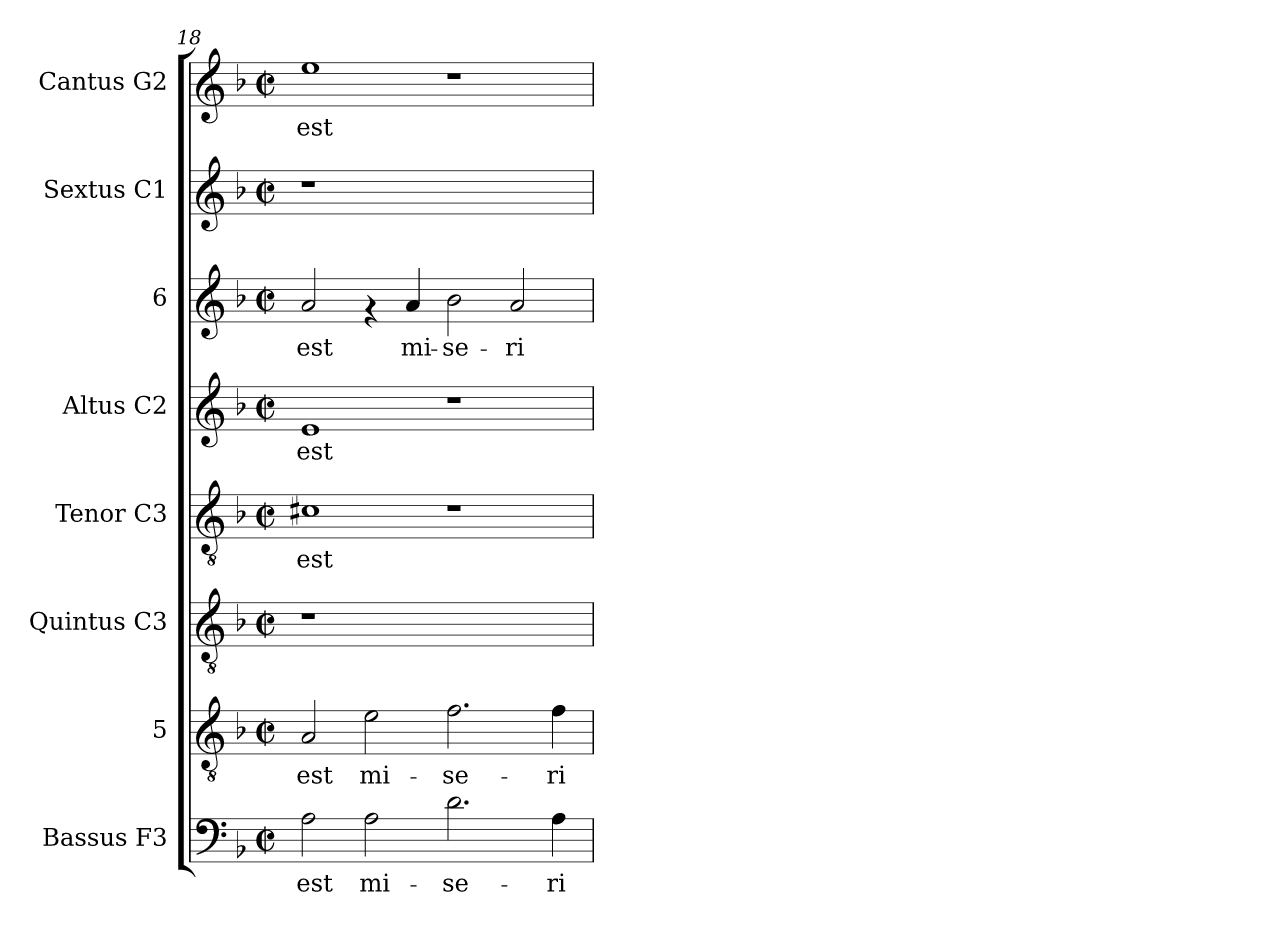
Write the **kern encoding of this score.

**kern	**text	**kern	**text	**kern	**kern	**text	**kern	**text	**kern	**text	**kern	**kern	**text
*part8	*part8	*part7	*part7	*part6	*part5	*part5	*part4	*part4	*part3	*part3	*part2	*part1	*part1
*staff8	*staff8	*staff7	*staff7	*staff6	*staff5	*staff5	*staff4	*staff4	*staff3	*staff3	*staff2	*staff1	*staff1
*I"Bassus  F3	*	*I"5	*	*I"Quintus  C3	*I"Tenor  C3	*	*I"Altus  C2	*	*I"6	*	*I"Sextus  C1	*I"Cantus  G2	*
*I'B	*	*	*	*	*I'T	*	*I'A	*	*	*	*	*I'C	*
*clefF4	*	*clefGv2	*	*clefGv2	*clefGv2	*	*clefG2	*	*clefG2	*	*clefG2	*clefG2	*
*k[b-]	*	*k[b-]	*	*k[b-]	*k[b-]	*	*k[b-]	*	*k[b-]	*	*k[b-]	*k[b-]	*
*F:	*	*F:	*	*F:	*F:	*	*F:	*	*F:	*	*F:	*F:	*
*M2/2	*	*M2/2	*	*M2/2	*M2/2	*	*M2/2	*	*M2/2	*	*M2/2	*M2/2	*
*met(c|)	*	*met(c|)	*	*met(c|)	*met(c|)	*	*met(c|)	*	*met(c|)	*	*met(c|)	*met(c|)	*
=18	=18	=18	=18	=18	=18	=18	=18	=18	=18	=18	=18	=18	=18
!	!LO:LY:b:rj	!	!LO:LY:b:rj	!	!	!LO:LY:b:rj	!	!LO:LY:b:rj	!	!LO:LY:b:rj	!	!	!LO:LY:b:cj
2A\	est	2A/	est	1r	1c#X	est	1e	est	2a/	est	1r	1ee	est
!	!LO:LY:b:rj	!	!LO:LY:b:rj	!	!	!	!	!	!	!	!	!	!
2A\	mi-	2e\	mi-	.	.	.	.	.	4rf	.	.	.	.
!	!	!	!	!	!	!	!	!	!	!LO:LY:b:rj	!	!	!
.	.	.	.	.	.	.	.	.	4a/	mi-	.	.	.
!	!LO:LY:b:rj	!	!LO:LY:b:rj	!	!	!	!	!	!	!LO:LY:b:rj	!	!	!
2.d\	-se-	2.f\	-se-	1ryy	1r	.	1r	.	2b-\	-se-	1ryy	1r	.
!	!	!	!	!	!	!	!	!	!	!LO:LY:b:rj	!	!	!
.	.	.	.	.	.	.	.	.	2a/	-ri-	.	.	.
!	!LO:LY:b:rj	!	!LO:LY:b:rj	!	!	!	!	!	!	!	!	!	!
4A\	-ri-	4f\	-ri-	.	.	.	.	.	.	.	.	.	.
=	=	=	=	=	=	=	=	=	=	=	=	=	=
*-	*-	*-	*-	*-	*-	*-	*-	*-	*-	*-	*-	*-	*-
